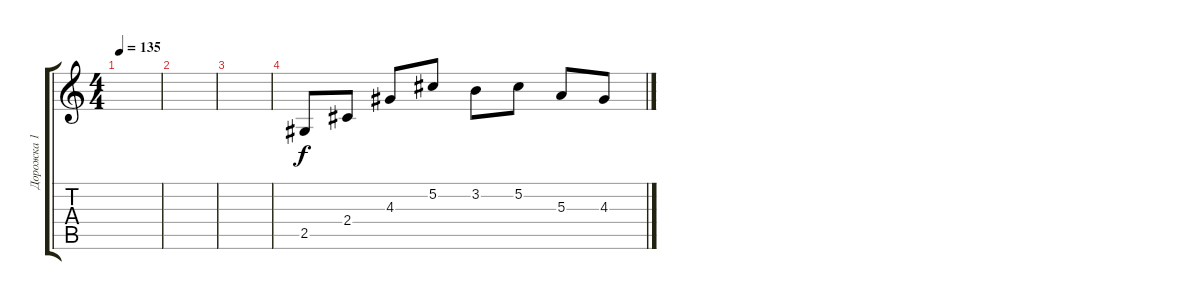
\track ("Дорожка 1" "Дорожка 1") {instrument acousticguitarsteel}
\staff {score tabs}
\tuning (Db4 Ab3 E3 B2 Gb2 B1) {hide}
\ts (4 4)
\tempo 135
\clef g2
\ks c
|
|
|
2.5.8 2.4.8 4.3.8 5.2.8 3.2.8 5.2.8 5.3.8 4.3.8
